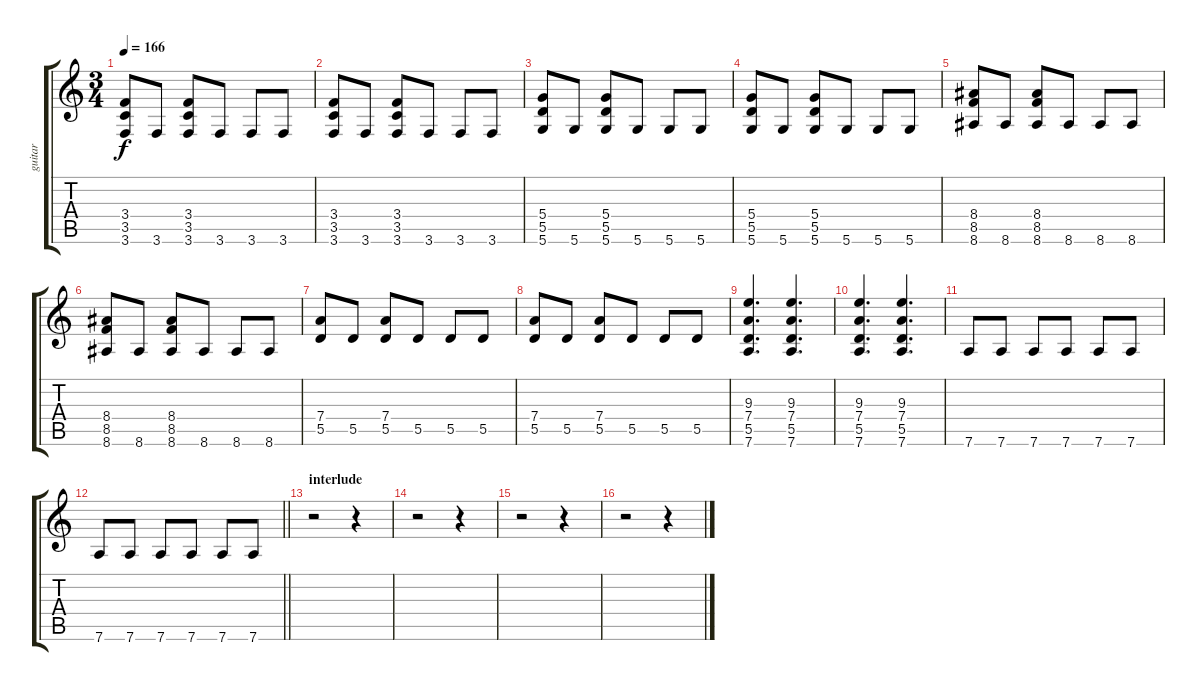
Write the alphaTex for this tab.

\track ("guitar" "guitar") {instrument distortionguitar}
\staff {score tabs}
\tuning (E4 B3 G3 D3 A2 D2) {hide}
\ts (3 4)
\tempo 166
\clef g2
\ks c
(3.4 3.5 3.6).8{dy f} 3.6.8 (3.4 3.5 3.6).8 3.6.8 3.6.8 3.6.8 |
(3.4 3.5 3.6).8 3.6.8 (3.4 3.5 3.6).8 3.6.8 3.6.8 3.6.8 |
(5.4 5.5 5.6).8 5.6.8 (5.4 5.5 5.6).8 5.6.8 5.6.8 5.6.8 |
(5.4 5.5 5.6).8 5.6.8 (5.4 5.5 5.6).8 5.6.8 5.6.8 5.6.8 |
(8.4 8.5 8.6).8 8.6.8 (8.4 8.5 8.6).8 8.6.8 8.6.8 8.6.8 |
(8.4 8.5 8.6).8 8.6.8 (8.4 8.5 8.6).8 8.6.8 8.6.8 8.6.8 |
(7.4 5.5).8 5.5.8 (7.4 5.5).8 5.5.8 5.5.8 5.5.8 |
(7.4 5.5).8 5.5.8 (7.4 5.5).8 5.5.8 5.5.8 5.5.8 |
(9.3 7.4 5.5 7.6).4{d} (9.3 7.4 5.5 7.6).4{d} |
(9.3 7.4 5.5 7.6).4{d} (9.3 7.4 5.5 7.6).4{d} |
7.6.8 7.6.8 7.6.8 7.6.8 7.6.8 7.6.8 |
\barLineRight lightlight
7.6.8 7.6.8 7.6.8 7.6.8 7.6.8 7.6.8 |
\section ("" "interlude")
r.2 r.4 |
r.2 r.4 |
r.2 r.4 |
r.2 r.4
